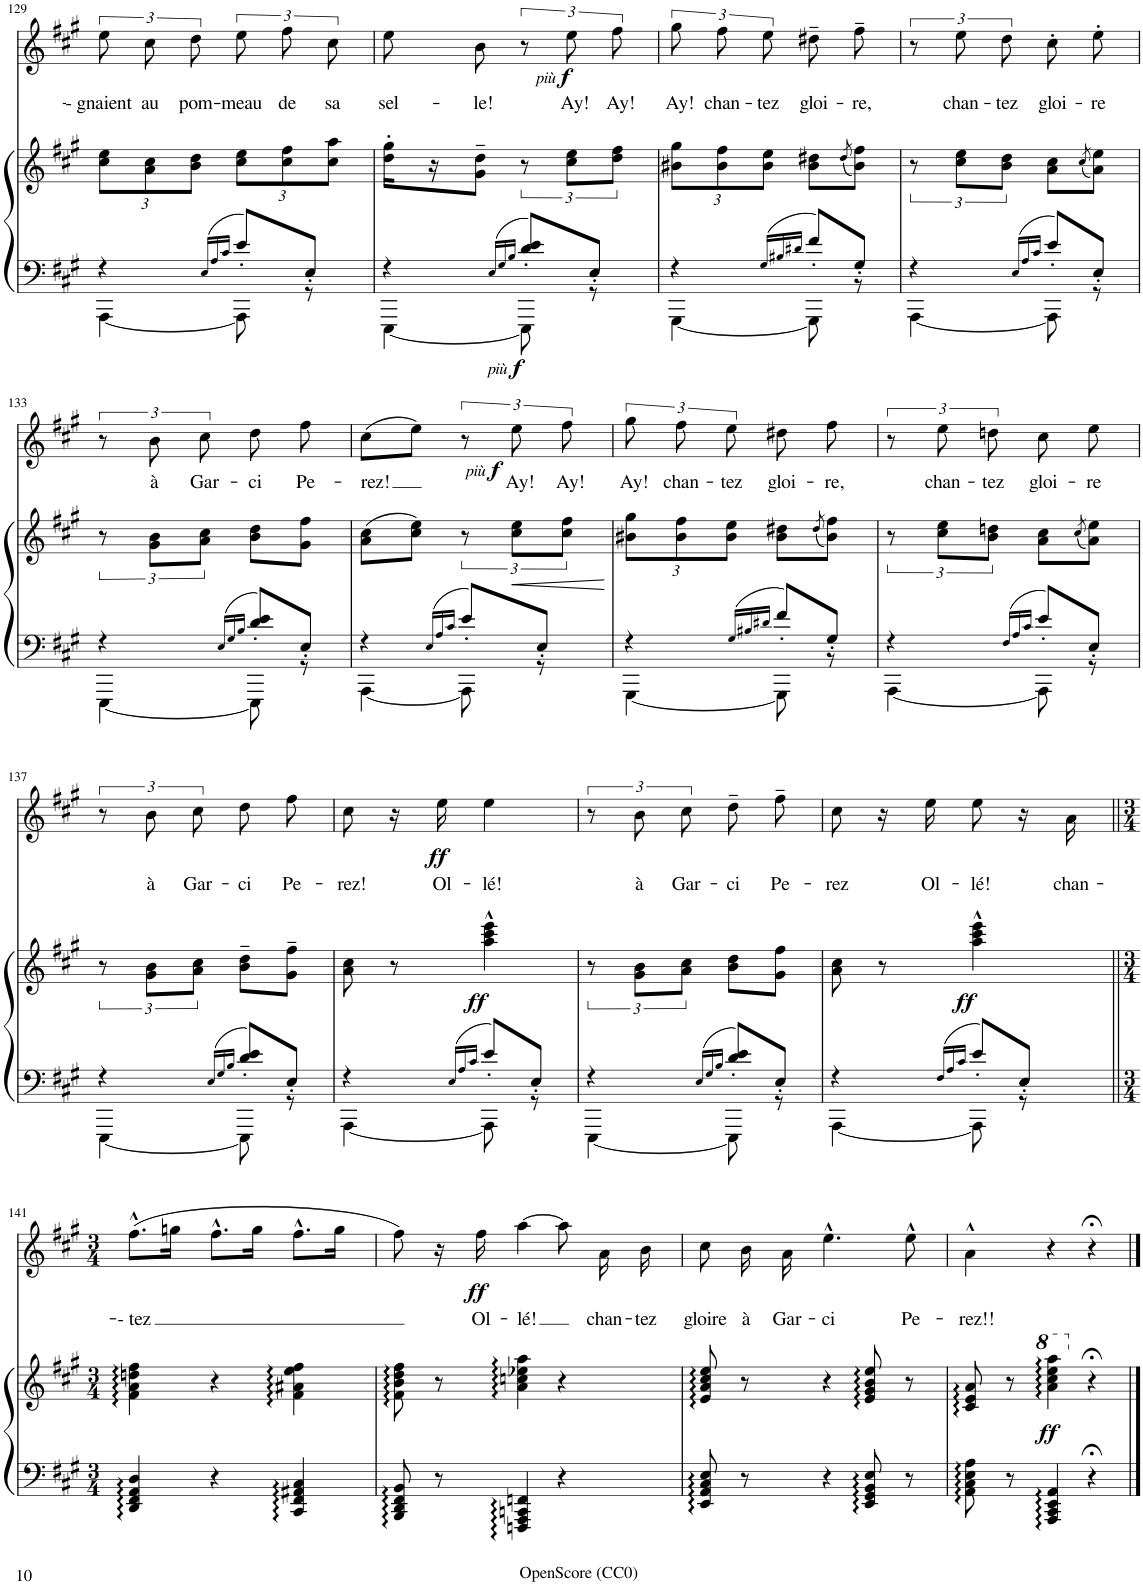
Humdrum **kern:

**kern	**kern	**dynam	**kern	**text	**dynam
*part2	*part2	*part2	*part1	*part1	*part1
*staff3	*staff2	*staff2/3	*staff1	*staff1	*staff1
*I"Piano	*	*	*I"Chant Voice	*	*
*I'Pno	*	*	*	*	*
!!LO:PB:g=z
*clefF4	*clefG2	*	*clefG2	*	*
*k[f#c#g#]	*k[f#c#g#]	*	*k[f#c#g#]	*	*
*M2/4	*M2/4	*	*M2/4	*	*
=129	=129	=129	=129	=129	=129
*^	*	*	*	*	*
*	*	*Xbrackettup	*	*	*	*
!	!	!	!	!	!LO:LY:b	!
4r	[4AAA\	12cc#\ 12ee\L	.	12ee\	-- gnaient	.
!	!	!	!	!	!LO:LY:b	!
.	.	12a\ 12cc#\	.	12cc#\	au	.
!	!	!	!	!	!LO:LY:b	!
.	.	12b\ 12dd\J	.	12dd\	pom-	.
16qE/LL	.	.	.	.	.	.
16qA/	.	.	.	.	.	.
16qc#/JJ	.	.	.	.	.	.
!	!	!	!	!	!LO:LY:b	!
8e'</L	8AAA\]	12cc#\ 12ee\L	.	12ee\	-meau	.
!	!	!	!	!	!LO:LY:b	!
.	.	12cc#\ 12ff#\	.	12ff#\	de	.
8E'</J	8r	.	.	.	.	.
!	!	!	!	!	!LO:LY:b	!
.	.	12cc#\ 12aa\J	.	12cc#\	sa	.
=130	=130	=130	=130	=130	=130	=130
!	!	!	!	!	!LO:LY:b	!
4r	[4EEE\	16dd\' 16gg#\'LL	.	8ee\	sel-	.
.	.	16r	.	.	.	.
!	!	!	!	!	!LO:LY:b	!
.	.	8g#\~ 8dd\~J	.	8b\	-le!	.
16qE/LL	.	.	.	.	.	.
16qG#/	.	.	.	.	.	.
16qB/JJ	.	.	.	.	.	.
*	*	*brackettup	*	*	*	*
!	!	!	!LO:DY:b=2	!	!	!
!	!	!	!LO:DY:n=1:b=2	!	!	!
8d/'< 8e/'<L	8EEE\]	12r	other-dynamics f	12r	.	.
!	!	!	!	!	!LO:LY:b	!LO:DY:b
!	!	!	!	!	!	!LO:DY:n=1:b
.	.	12cc#\ 12ee\L	.	12ee\	Ay!	other-dynamics f
8E'</J	8r	.	.	.	.	.
!	!	!	!	!	!LO:LY:b	!
.	.	12dd\ 12ff#\J	.	12ff#\	Ay!	.
=131	=131	=131	=131	=131	=131	=131
*	*	*Xbrackettup	*	*	*	*
!	!	!	!	!	!LO:LY:b	!
4r	[4GGG#\	12b#X\ 12gg#\L	.	12gg#\	Ay!	.
!	!	!	!	!	!LO:LY:b	!
.	.	12b#\ 12ff#\	.	12ff#\	chan-	.
!	!	!	!	!	!LO:LY:b	!
.	.	12b#\ 12ee\J	.	12ee\	-tez	.
16qG#/LL	.	.	.	.	.	.
16qB#X/	.	.	.	.	.	.
16qd#X/JJ	.	.	.	.	.	.
!	!	!	!	!	!LO:LY:b	!
8f#'</L	8GGG#\]	8b#\ 8dd#X\L	.	8dd#X~\	gloi-	.
.	.	(8qdd#/	.	.	.	.
!	!	!	!	!	!LO:LY:b	!
8G#'</J	8r	8b#\ 8ff#\J)	.	8ff#~\	-re,	.
=132	=132	=132	=132	=132	=132	=132
*	*	*brackettup	*	*	*	*
4r	[4AAA\	12r	.	12r	.	.
!	!	!	!	!	!LO:LY:b	!
.	.	12cc#\ 12ee\L	.	12ee\	chan-	.
!	!	!	!	!	!LO:LY:b	!
.	.	12b\ 12dd\J	.	12dd\	-tez	.
16qE/LL	.	.	.	.	.	.
16qA/	.	.	.	.	.	.
16qc#/JJ	.	.	.	.	.	.
!	!	!	!	!	!LO:LY:b	!
8e'</L	8AAA\]	8a\ 8cc#\L	.	8cc#'\	gloi-	.
.	.	(8qcc#/	.	.	.	.
!	!	!	!	!	!LO:LY:b	!
8E'</J	8r	8a\ 8ee\J)	.	8ee'\	-re	.
!!LO:LB:g=z
=133	=133	=133	=133	=133	=133	=133
4r	[4EEE\	12r	.	12r	.	.
!	!	!	!	!	!LO:LY:b	!
.	.	12g#\ 12b\L	.	12b\	à	.
!	!	!	!	!	!LO:LY:b	!
.	.	12a\ 12cc#\J	.	12cc#\	Gar-	.
16qE/LL	.	.	.	.	.	.
16qG#/	.	.	.	.	.	.
16qB/JJ	.	.	.	.	.	.
!	!	!	!	!	!LO:LY:b	!
8d/'< 8e/'<L	8EEE\]	8b\ 8dd\L	.	8dd\	-ci	.
!	!	!	!	!	!LO:LY:b	!
8E'</J	8r	8g#\ 8ff#\J	.	8ff#\	Pe-	.
=134	=134	=134	=134	=134	=134	=134
!	!	!	!	!	!LO:LY:b	!
4r	[4AAA\	(8a\ 8cc#\L	.	(8cc#\L	-rez!	.
.	.	8cc#\ 8ee\J)	.	8ee\J)	.	.
16qE/LL	.	.	.	.	.	.
16qA/	.	.	.	.	.	.
16qc#/JJ	.	.	.	.	.	.
!	!	!	!	!	!	!LO:DY:b
!	!	!	!	!	!	!LO:DY:n=1:b
8e'</L	8AAA\]	12r	.	12r	.	other-dynamics f
!	!	!	!LO:HP:b	!	!LO:LY:b	!
.	.	12cc#\ 12ee\L	<	12ee\	Ay!	.
8E'</J	8r	.	.	.	.	.
!	!	!	!	!	!LO:LY:b	!
.	.	12cc#\ 12ff#\J	.	12ff#\	Ay!	.
*v	*v	*	*	*	*	*
.	.	[	.	.	.
=135	=135	=135	=135	=135	=135
*^	*	*	*	*	*
*	*	*Xbrackettup	*	*	*	*
!	!	!	!	!	!LO:LY:b	!
4r	[4GGG#\	12b#X\ 12gg#\L	.	12gg#\	Ay!	.
!	!	!	!	!	!LO:LY:b	!
.	.	12b#\ 12ff#\	.	12ff#\	chan-	.
!	!	!	!	!	!LO:LY:b	!
.	.	12b#\ 12ee\J	.	12ee\	-tez	.
16qG#/LL	.	.	.	.	.	.
16qB#X/	.	.	.	.	.	.
16qd#X/JJ	.	.	.	.	.	.
!	!	!	!	!	!LO:LY:b	!
8f#'</L	8GGG#\]	8b#\ 8dd#X\L	.	8dd#X\	gloi-	.
.	.	(8qdd#/	.	.	.	.
!	!	!	!	!	!LO:LY:b	!
8G#'</J	8r	8b#\ 8ff#\J)	.	8ff#\	-re,	.
=136	=136	=136	=136	=136	=136	=136
*	*	*brackettup	*	*	*	*
4r	[4AAA\	12r	.	12r	.	.
!	!	!	!	!	!LO:LY:b	!
.	.	12cc#\ 12ee\L	.	12ee\	chan-	.
!	!	!	!	!	!LO:LY:b	!
.	.	12b\ 12ddn\J	.	12ddn\	-tez	.
16qF#/LL	.	.	.	.	.	.
16qA/	.	.	.	.	.	.
16qc#/JJ	.	.	.	.	.	.
!	!	!	!	!	!LO:LY:b	!
8e'</L	8AAA\]	8a\ 8cc#\L	.	8cc#\	gloi-	.
.	.	(8qcc#/	.	.	.	.
!	!	!	!	!	!LO:LY:b	!
8E'</J	8r	8a\ 8ee\J)	.	8ee\	-re	.
!!LO:LB:g=z
=137	=137	=137	=137	=137	=137	=137
4r	[4EEE\	12r	.	12r	.	.
!	!	!	!	!	!LO:LY:b	!
.	.	12g#\ 12b\L	.	12b\	à	.
!	!	!	!	!	!LO:LY:b	!
.	.	12a\ 12cc#\J	.	12cc#\	Gar-	.
16qE/LL	.	.	.	.	.	.
16qG#/	.	.	.	.	.	.
16qB/JJ	.	.	.	.	.	.
!	!	!	!	!	!LO:LY:b	!
8d/'< 8e/'<L	8EEE\]	8b\~ 8dd\~L	.	8dd\	-ci	.
!	!	!	!	!	!LO:LY:b	!
8E'</J	8r	8g#\~ 8ff#\~J	.	8ff#\	Pe-	.
=138	=138	=138	=138	=138	=138	=138
!	!	!	!	!	!LO:LY:b	!
4r	[4AAA\	8a\ 8cc#\	.	8cc#\	-rez!	.
.	.	8r	.	16r	.	.
!	!	!	!	!	!LO:LY:b	!LO:DY:b
.	.	.	.	16ee\	Ol-	ff
16qE/LL	.	.	.	.	.	.
16qA/	.	.	.	.	.	.
16qc#/JJ	.	.	.	.	.	.
!	!	!	!LO:DY:b	!	!LO:LY:b	!
8e'</L	8AAA\]	4aa\^^ 4ccc#\^^ 4eee\^^	ff	4ee\	-lé!	.
8E'</J	8r	.	.	.	.	.
=139	=139	=139	=139	=139	=139	=139
4r	[4EEE\	12r	.	12r	.	.
!	!	!	!	!	!LO:LY:b	!
.	.	12g#\ 12b\L	.	12b\	à	.
!	!	!	!	!	!LO:LY:b	!
.	.	12a\ 12cc#\J	.	12cc#\	Gar-	.
16qE/LL	.	.	.	.	.	.
16qG#/	.	.	.	.	.	.
16qB/JJ	.	.	.	.	.	.
!	!	!	!	!	!LO:LY:b	!
8d/'< 8e/'<L	8EEE\]	8b\ 8dd\L	.	8dd~\	-ci	.
!	!	!	!	!	!LO:LY:b	!
8E'</J	8r	8g#\ 8ff#\J	.	8ff#~\	Pe-	.
=140	=140	=140	=140	=140	=140	=140
!	!	!	!	!	!LO:LY:b	!
4r	[4AAA\	8a\ 8cc#\	.	8cc#\	-rez	.
.	.	8r	.	16r	.	.
!	!	!	!	!	!LO:LY:b	!
.	.	.	.	16ee\	Ol-	.
16qF#/LL	.	.	.	.	.	.
16qA/	.	.	.	.	.	.
16qc#/JJ	.	.	.	.	.	.
!	!	!	!LO:DY:b	!	!LO:LY:b	!
8e'</L	8AAA\]	4aa\^^ 4ccc#\^^ 4eee\^^	ff	8ee\	-lé!	.
8E'</J	8r	.	.	16r	.	.
!	!	!	!	!	!LO:LY:b	!
.	.	.	.	16a\	chan-	.
*v	*v	*	*	*	*	*
!!LO:LB:g=z
=141||	=141||	=141||	=141||	=141||	=141||
*M3/4	*M3/4	*	*M3/4	*	*
!	!	!	!	!LO:LY:b	!
4DD/ 4FF#/ 4AA/ 4D/	4f#\ 4a\ 4ddn\ 4ff#\	.	(8.ff#^^\L	-- tez	.
.	.	.	16ggn\Jk	.	.
4r	4r	.	8.ff#^^\L	.	.
.	.	.	16gg\Jk	.	.
4CC#/ 4FF#/ 4AA#X/ 4C#/	4f#\ 4a#X\ 4ee\ 4ff#\	.	8.ff#^^\L	.	.
.	.	.	16gg\Jk	.	.
=142	=142	=142	=142	=142	=142
8BBB/ 8DD/ 8FF#/ 8BB/	8f#\ 8b\ 8dd\ 8ff#\	.	8ff#\)	.	.
8r	8r	.	16r	.	.
!	!	!	!	!LO:LY:b	!LO:DY:b
.	.	.	16ff#\	Ol-	ff
!	!	!	!	!LO:LY:b	!
4FFFn/ 4AAA/ 4CCn/ 4FFn/	4a\ 4ccn\ 4ee-X\ 4aa\	.	[4aa\	-lé!	.
4r	4r	.	8aa\]	.	.
!	!	!	!	!LO:LY:b	!
.	.	.	16a\	chan-	.
!	!	!	!	!LO:LY:b	!
.	.	.	16b\	-tez	.
=143	=143	=143	=143	=143	=143
!	!	!	!	!LO:LY:b	!
8EE/ 8AA/ 8C#/ 8E/	8e/ 8a/ 8cc#/ 8ee/	.	8cc#\	gloire	.
!	!	!	!	!LO:LY:b	!
8r	8r	.	16b\	à	.
!	!	!	!	!LO:LY:b	!
.	.	.	16a\	Gar-	.
!	!	!	!	!LO:LY:b	!
4r	4r	.	4.ee^^\	-ci	.
8EE/ 8GG#/ 8BB/ 8E/	8e/ 8g#/ 8b/ 8ee/	.	.	.	.
!	!	!	!	!LO:LY:b	!
8r	8r	.	8ee^^\	Pe-	.
=144	=144	=144	=144	=144	=144
!	!	!	!	!LO:LY:b	!
8AA\ 8C#\ 8E\ 8A\	8c#/ 8e/ 8a/	.	4a^^\	-rez!!	.
8r	8r	.	.	.	.
*	*8va	*	*	*	*
!	!	!LO:DY:b	!	!	!
4AAA/ 4CC#/ 4EE/ 4AA/	4aa\ 4ccc#\ 4eee\ 4aaa\	ff	4r	.	.
*	*X8va	*	*	*	*
4r;<	4r;<	.	4r;<	.	.
==	==	==	==	==	==
*-	*-	*-	*-	*-	*-
